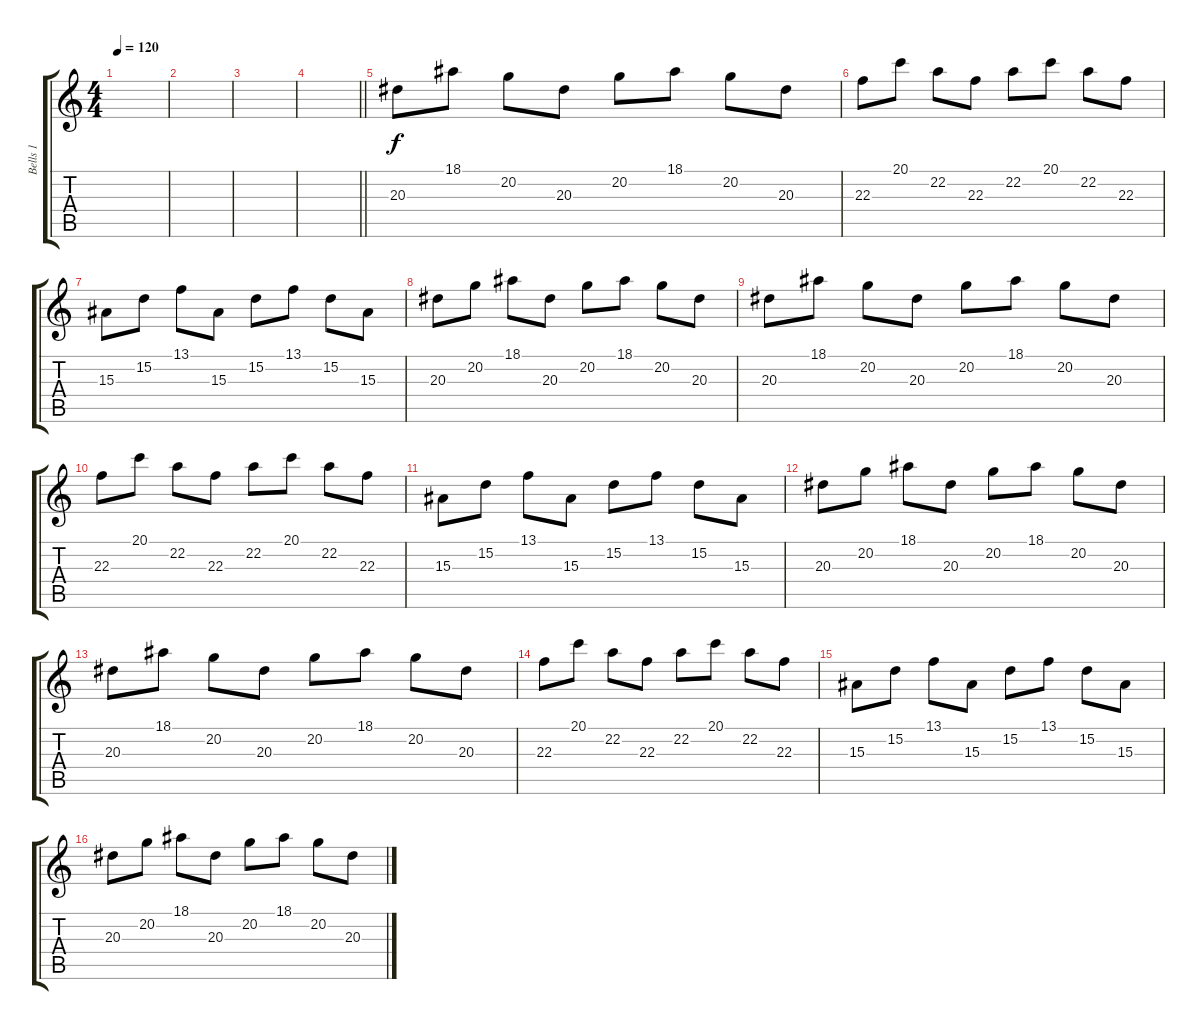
\track ("Bells 1" "Bells 1") {instrument musicbox}
\staff {score tabs}
\tuning (E4 B3 G3 D3 A2 E2) {hide}
\ts (4 4)
\tempo 120
\clef g2
\ks c
|
|
|
\barLineRight lightlight
|
20.3.8 18.1.8 20.2.8 20.3.8 20.2.8 18.1.8 20.2.8 20.3.8 |
22.3.8 20.1.8 22.2.8 22.3.8 22.2.8 20.1.8 22.2.8 22.3.8 |
15.3.8 15.2.8 13.1.8 15.3.8 15.2.8 13.1.8 15.2.8 15.3.8 |
20.3.8 20.2.8 18.1.8 20.3.8 20.2.8 18.1.8 20.2.8 20.3.8 |
20.3.8 18.1.8 20.2.8 20.3.8 20.2.8 18.1.8 20.2.8 20.3.8 |
22.3.8 20.1.8 22.2.8 22.3.8 22.2.8 20.1.8 22.2.8 22.3.8 |
15.3.8 15.2.8 13.1.8 15.3.8 15.2.8 13.1.8 15.2.8 15.3.8 |
20.3.8 20.2.8 18.1.8 20.3.8 20.2.8 18.1.8 20.2.8 20.3.8 |
20.3.8 18.1.8 20.2.8 20.3.8 20.2.8 18.1.8 20.2.8 20.3.8 |
22.3.8 20.1.8 22.2.8 22.3.8 22.2.8 20.1.8 22.2.8 22.3.8 |
15.3.8 15.2.8 13.1.8 15.3.8 15.2.8 13.1.8 15.2.8 15.3.8 |
20.3.8 20.2.8 18.1.8 20.3.8 20.2.8 18.1.8 20.2.8 20.3.8
